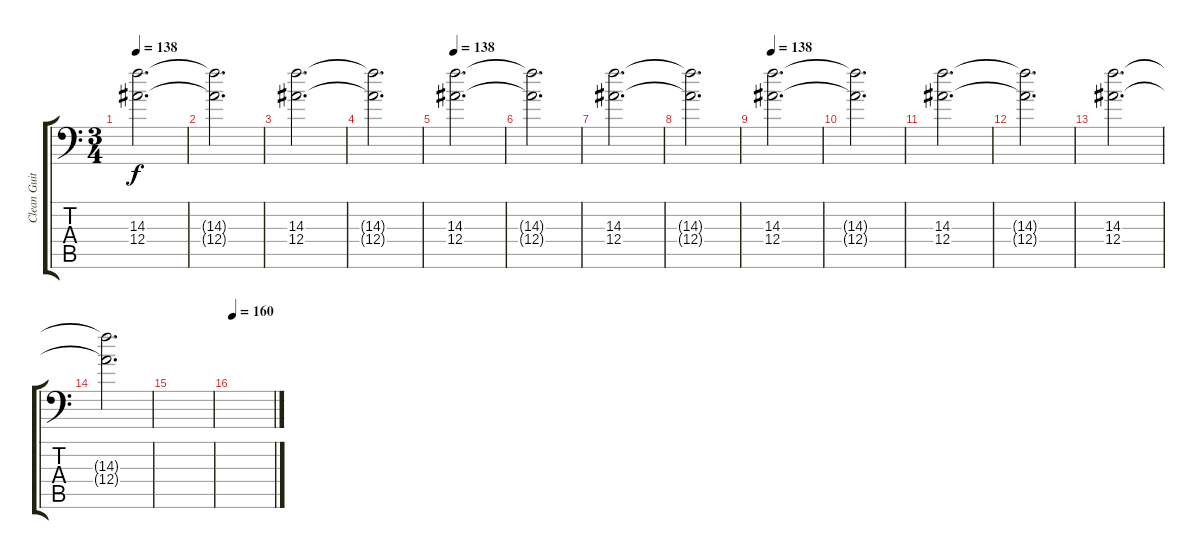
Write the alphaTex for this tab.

\track ("Clean Guitar" "Clean Guit") {instrument electricguitarclean}
\staff {score tabs}
\tuning (C4 G3 Eb3 Bb2 F2 Bb1) {hide}
\ts (3 4)
\tempo 138
\clef f4
\ks c
(14.3 12.4).2{d dy f} |
(14.3{t} 12.4{t}).2{d} |
(14.3 12.4).2{d} |
(14.3{t} 12.4{t}).2{d} |
\tempo 138
(14.3 12.4).2{d} |
(14.3{t} 12.4{t}).2{d} |
(14.3 12.4).2{d} |
(14.3{t} 12.4{t}).2{d} |
\tempo 138
(14.3 12.4).2{d} |
(14.3{t} 12.4{t}).2{d} |
(14.3 12.4).2{d} |
(14.3{t} 12.4{t}).2{d} |
(14.3 12.4).2{d} |
(14.3{t} 12.4{t}).2{d} |
|
\tempo 160
